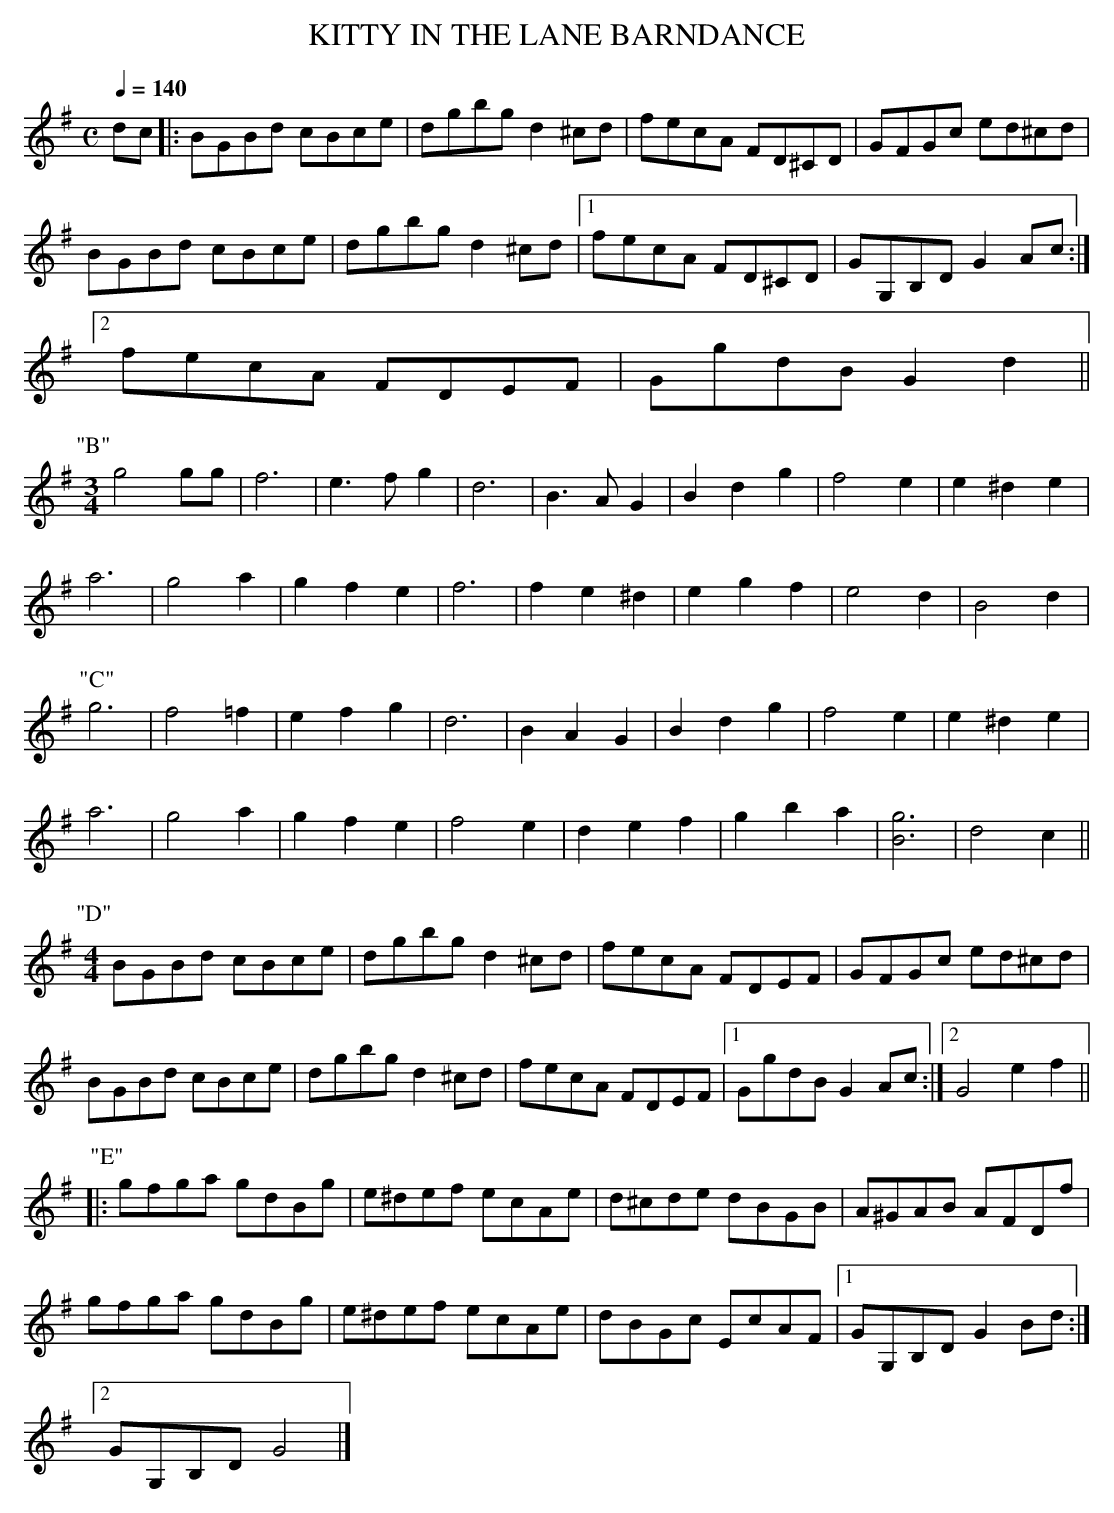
X:1
T:KITTY IN THE LANE BARNDANCE
Q:1/4=140
L:1/8
M:C
K:G
dc|: BGBd cBce|dgbg d2 ^cd|fecA FD^CD|GFGc ed^cd|
BGBd cBce|dgbg d2 ^cd|1 fecA FD^CD|GG,B,D G2Ac:|
[2 fecA FDEF|GgdB G2d2||
P:"B"
M:3/4
g4gg|f6|e3fg2|d6|B3AG2|B2d2g2|f4e2|e2^d2e2|
a6|g4 a2|g2f2e2|f6|f2e2^d2|e2g2f2|e4d2|B4d2|
P:"C"
g6|f4=f2|e2f2g2|d6|B2A2G2|B2d2g2|f4e2|e2^d2e2|
a6|g4a2|g2f2e2|f4e2|d2e2f2|g2b2a2|[g6B6]|d4c2||
P:"D"
M:4/4
BGBd cBce|dgbg d2 ^cd|fecA FDEF|GFGc ed^cd|
BGBd cBce|dgbg d2 ^cd|fecA FDEF|1 GgdB G2Ac:|\
[2 G4 e2f2||
P:"E"
|:gfga gdBg|e^def ecAe|d^cde dBGB|A^GAB AFDf|
gfga gdBg|e^def ecAe|dBGc EcAF|1 GG,B,D G2Bd:|
[2 GG,B,D G4|]
